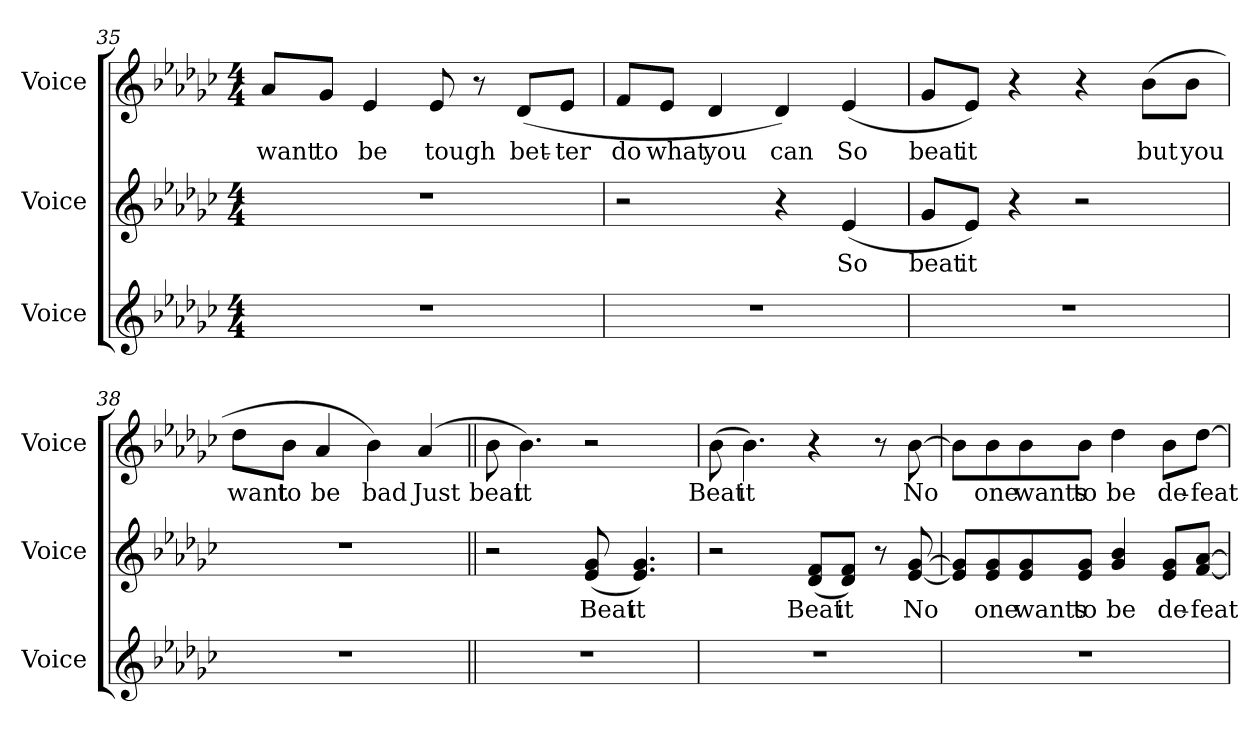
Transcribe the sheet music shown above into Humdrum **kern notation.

**kern	**kern	**text	**kern	**text
*part3	*part2	*part2	*part1	*part1
*staff3	*staff2	*staff2	*staff1	*staff1
*I"Voice	*I"Voice	*	*I"Voice	*
*I'Voice	*I'Voice	*	*I'Voice	*
!!LO:PB:g=z
*clefG2	*clefG2	*	*clefG2	*
*k[b-e-a-d-g-c-]	*k[b-e-a-d-g-c-]	*	*k[b-e-a-d-g-c-]	*
*e-:	*e-:	*	*e-:	*
*M4/4	*M4/4	*	*M4/4	*
=35	=35	=35	=35	=35
!	!	!	!	!LO:LY:b:color=#000000
1r	1r	.	8a-i/L	want
!	!	!	!	!LO:LY:b:color=#000000
.	.	.	8g-i/J	to
!	!	!	!	!LO:LY:b:color=#000000
.	.	.	4e-i/	be
!	!	!	!	!LO:LY:b:color=#000000
.	.	.	8e-i/	tough
.	.	.	8r	.
!	!	!	!	!LO:LY:b:color=#000000
.	.	.	(8d-i/L	bet-
!	!	!	!	!LO:LY:b:color=#000000
.	.	.	8e-i/J	-ter
=36	=36	=36	=36	=36
!	!	!	!	!LO:LY:b:color=#000000
1r	2r	.	8fi/L	do
!	!	!	!	!LO:LY:b:color=#000000
.	.	.	8e-i/J	what
!	!	!	!	!LO:LY:b:color=#000000
.	.	.	4d-i/	you
!	!	!	!	!LO:LY:b:color=#000000
.	4r	.	4d-i/)	can
!	!	!LO:LY:b:color=#000000	!	!
!	!	!	!	!LO:LY:b:color=#000000
.	(4e-i/	So	(4e-i/	So
=37	=37	=37	=37	=37
!	!	!LO:LY:b:color=#000000	!	!
!	!	!	!	!LO:LY:b:color=#000000
1r	8g-i/L	beat	8g-i/L	beat
!	!	!LO:LY:b:color=#000000	!	!
!	!	!	!	!LO:LY:b:color=#000000
.	8e-i/J)	it	8e-i/J)	it
.	4r	.	4r	.
.	2r	.	4r	.
!	!	!	!	!LO:LY:b:color=#000000
.	.	.	(8b-i\L	but
!	!	!	!	!LO:LY:b:color=#000000
.	.	.	8b-i\J	you
=38	=38	=38	=38	=38
!	!	!	!	!LO:LY:b:color=#000000
1r	1r	.	8dd-i\L	want
!	!	!	!	!LO:LY:b:color=#000000
.	.	.	8b-i\J	to
!	!	!	!	!LO:LY:b:color=#000000
.	.	.	4a-i/	be
!	!	!	!	!LO:LY:b:color=#000000
.	.	.	4b-i\)	bad
!	!	!	!	!LO:LY:b:color=#000000
.	.	.	(4a-i/	Just
!!LO:LB:g=z
=39||	=39||	=39||	=39||	=39||
!	!	!	!	!LO:LY:b:color=#000000
1r	2r	.	8b-i\	beat
!	!	!	!	!LO:LY:b:color=#000000
.	.	.	4.b-i\)	it
!	!	!LO:LY:b:color=#000000	!	!
.	(8e-i/ 8g-i	Beat	2r	.
!	!	!LO:LY:b:color=#000000	!	!
.	4.e-i/ 4.g-i)	it	.	.
=40	=40	=40	=40	=40
!	!	!	!	!LO:LY:b:color=#000000
1r	2r	.	(8b-i\	Beat
!	!	!	!	!LO:LY:b:color=#000000
.	.	.	4.b-i\)	it
!	!	!LO:LY:b:color=#000000	!	!
.	(8d-i/ 8fiL	Beat	4r	.
!	!	!LO:LY:b:color=#000000	!	!
.	8d-i/ 8fiJ)	it	.	.
.	8r	.	8r	.
!	!	!LO:LY:b:color=#000000	!	!
!	!	!	!	!LO:LY:b:color=#000000
.	[8e-i/ [8g-i	No	[8b-i\	No
=41	=41	=41	=41	=41
1r	8e-i/] 8g-i]L	.	8b-i\L]	.
!	!	!LO:LY:b:color=#000000	!	!
!	!	!	!	!LO:LY:b:color=#000000
.	8e-i/ 8g-i	one	8b-i\	one
!	!	!LO:LY:b:color=#000000	!	!
!	!	!	!	!LO:LY:b:color=#000000
.	8e-i/ 8g-i	wants	8b-i\	wants
!	!	!LO:LY:b:color=#000000	!	!
!	!	!	!	!LO:LY:b:color=#000000
.	8e-i/ 8g-iJ	to	8b-i\J	to
!	!	!LO:LY:b:color=#000000	!	!
!	!	!	!	!LO:LY:b:color=#000000
.	4g-i/ 4b-i	be	4dd-i\	be
!	!	!LO:LY:b:color=#000000	!	!
!	!	!	!	!LO:LY:b:color=#000000
.	8e-i/ 8g-iL	de-	8b-i\L	de-
!	!	!LO:LY:b:color=#000000	!	!
!	!	!	!	!LO:LY:b:color=#000000
.	[8fi/ [8a-iJ	-feat-	[8dd-i\J	-feat
=	=	=	=	=
*-	*-	*-	*-	*-
